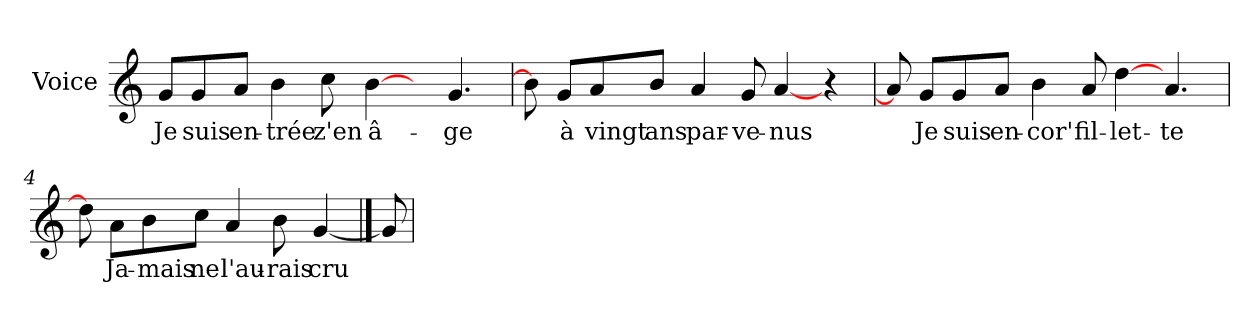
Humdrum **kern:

**kern	**text
*part1	*part1
*staff1	*staff1
*I"Voice	*
*I'V	*
*clefG2	*
*k[]	*
*C:	*
=1	=1
8g/L	Je
8g/	suis
8a/J	en-
4b\	-trée
8cc\	z'en
[4b\	â-
8ryy	.
4.g/	-ge
=2	=2
8b\]	.
8g/L	à
8a/	vingt
8b/J	ans
4a/	par-
8g/	-ve-
[4a/	-nus
4r	.
!!LO:LB:g=z
=3	=3
8a/]	.
8g/L	Je
8g/	suis
8a/J	en-
4b\	-cor'
8a/	fil-
[4dd\	-let-
4.a/	-te
=4	=4
8dd\]	.
8a\L	Ja-
8b\	-mais
8cc\J	ne
4a/	l'au-
8b\	-rais
[4g/	cru
==5	==5
8g/]	.
=	=
*-	*-
